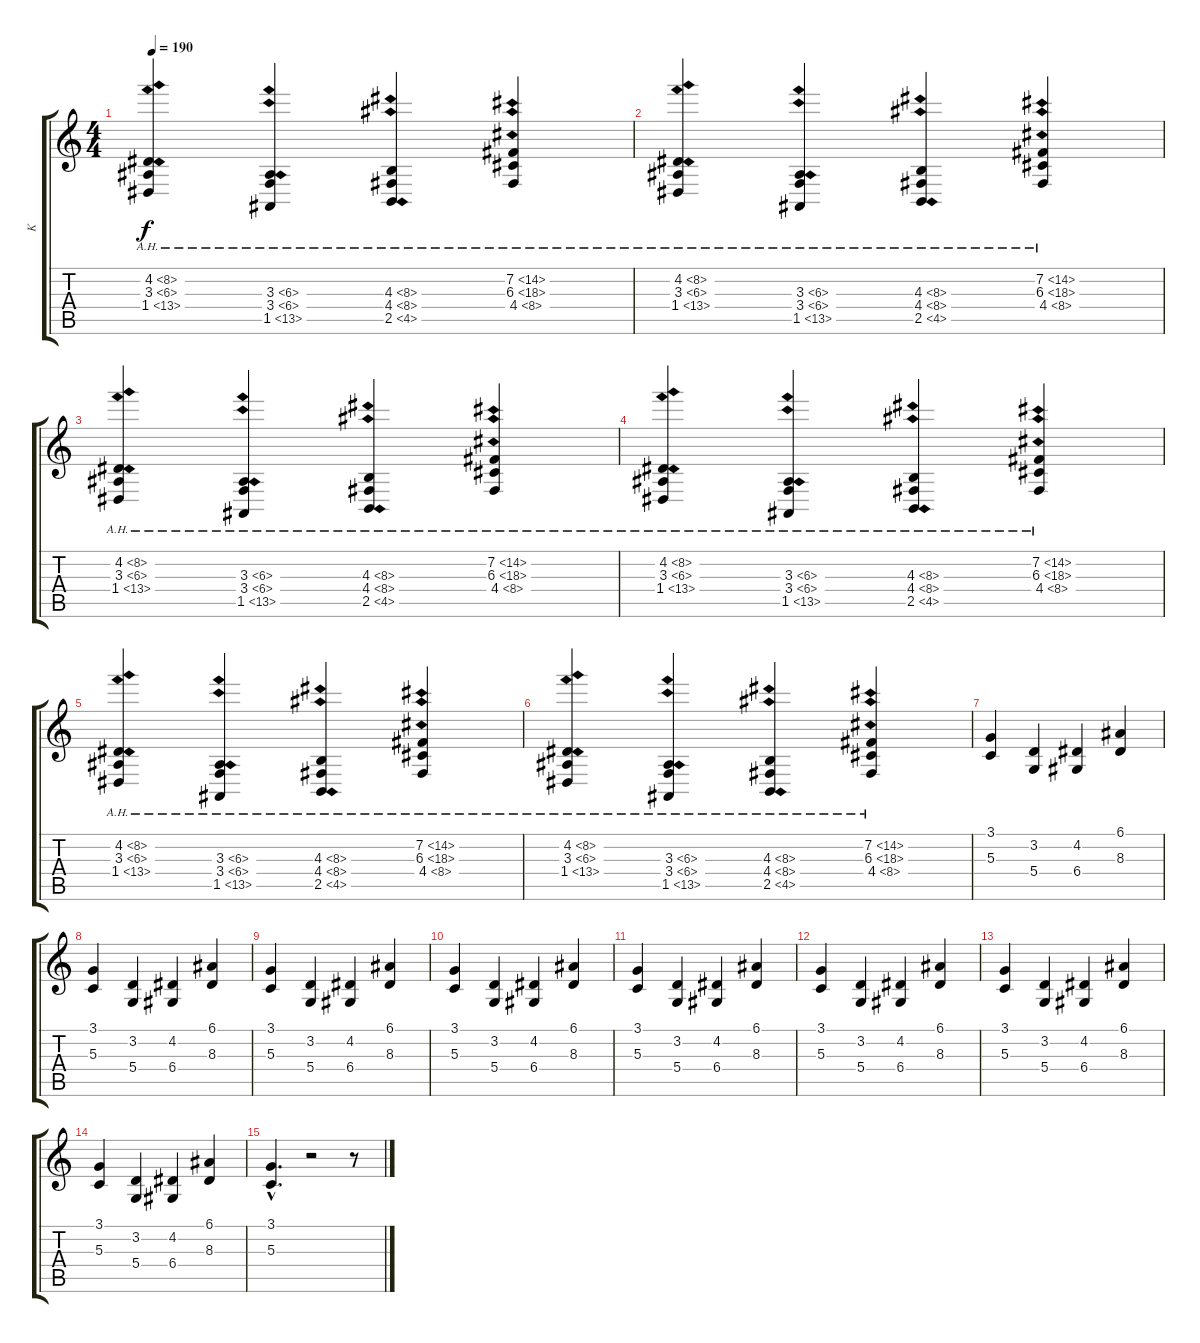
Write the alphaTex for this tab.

\track ("K" "K") {instrument stringensemble1}
\staff {score tabs}
\tuning (E4 B3 G3 D3 A2 E2) {hide}
\ts (4 4)
\tempo 190
\clef g2
\ks c
(4.2{ah 4} 3.3{ah 3} 1.4{ah 12}).4{dy f} (3.3{ah 3} 3.4{ah 3} 1.5{ah 12}).4 (4.3{ah 4} 4.4{ah 4} 2.5{ah 2}).4 (7.2{ah 7} 6.3{ah 12} 4.4{ah 4}).4 |
(4.2{ah 4} 3.3{ah 3} 1.4{ah 12}).4 (3.3{ah 3} 3.4{ah 3} 1.5{ah 12}).4 (4.3{ah 4} 4.4{ah 4} 2.5{ah 2}).4 (7.2{ah 7} 6.3{ah 12} 4.4{ah 4}).4 |
(4.2{ah 4} 3.3{ah 3} 1.4{ah 12}).4 (3.3{ah 3} 3.4{ah 3} 1.5{ah 12}).4 (4.3{ah 4} 4.4{ah 4} 2.5{ah 2}).4 (7.2{ah 7} 6.3{ah 12} 4.4{ah 4}).4 |
(4.2{ah 4} 3.3{ah 3} 1.4{ah 12}).4 (3.3{ah 3} 3.4{ah 3} 1.5{ah 12}).4 (4.3{ah 4} 4.4{ah 4} 2.5{ah 2}).4 (7.2{ah 7} 6.3{ah 12} 4.4{ah 4}).4 |
(4.2{ah 4} 3.3{ah 3} 1.4{ah 12}).4 (3.3{ah 3} 3.4{ah 3} 1.5{ah 12}).4 (4.3{ah 4} 4.4{ah 4} 2.5{ah 2}).4 (7.2{ah 7} 6.3{ah 12} 4.4{ah 4}).4 |
(4.2{ah 4} 3.3{ah 3} 1.4{ah 12}).4 (3.3{ah 3} 3.4{ah 3} 1.5{ah 12}).4 (4.3{ah 4} 4.4{ah 4} 2.5{ah 2}).4 (7.2{ah 7} 6.3{ah 12} 4.4{ah 4}).4 |
(3.1 5.3).4 (3.2 5.4).4 (4.2 6.4).4 (6.1 8.3).4 |
(3.1 5.3).4 (3.2 5.4).4 (4.2 6.4).4 (6.1 8.3).4 |
(3.1 5.3).4 (3.2 5.4).4 (4.2 6.4).4 (6.1 8.3).4 |
(3.1 5.3).4 (3.2 5.4).4 (4.2 6.4).4 (6.1 8.3).4 |
(3.1 5.3).4 (3.2 5.4).4 (4.2 6.4).4 (6.1 8.3).4 |
(3.1 5.3).4 (3.2 5.4).4 (4.2 6.4).4 (6.1 8.3).4 |
(3.1 5.3).4 (3.2 5.4).4 (4.2 6.4).4 (6.1 8.3).4 |
(3.1 5.3).4 (3.2 5.4).4 (4.2 6.4).4 (6.1 8.3).4 |
(3.1{hac} 5.3{hac}).4{d} r.2 r.8
